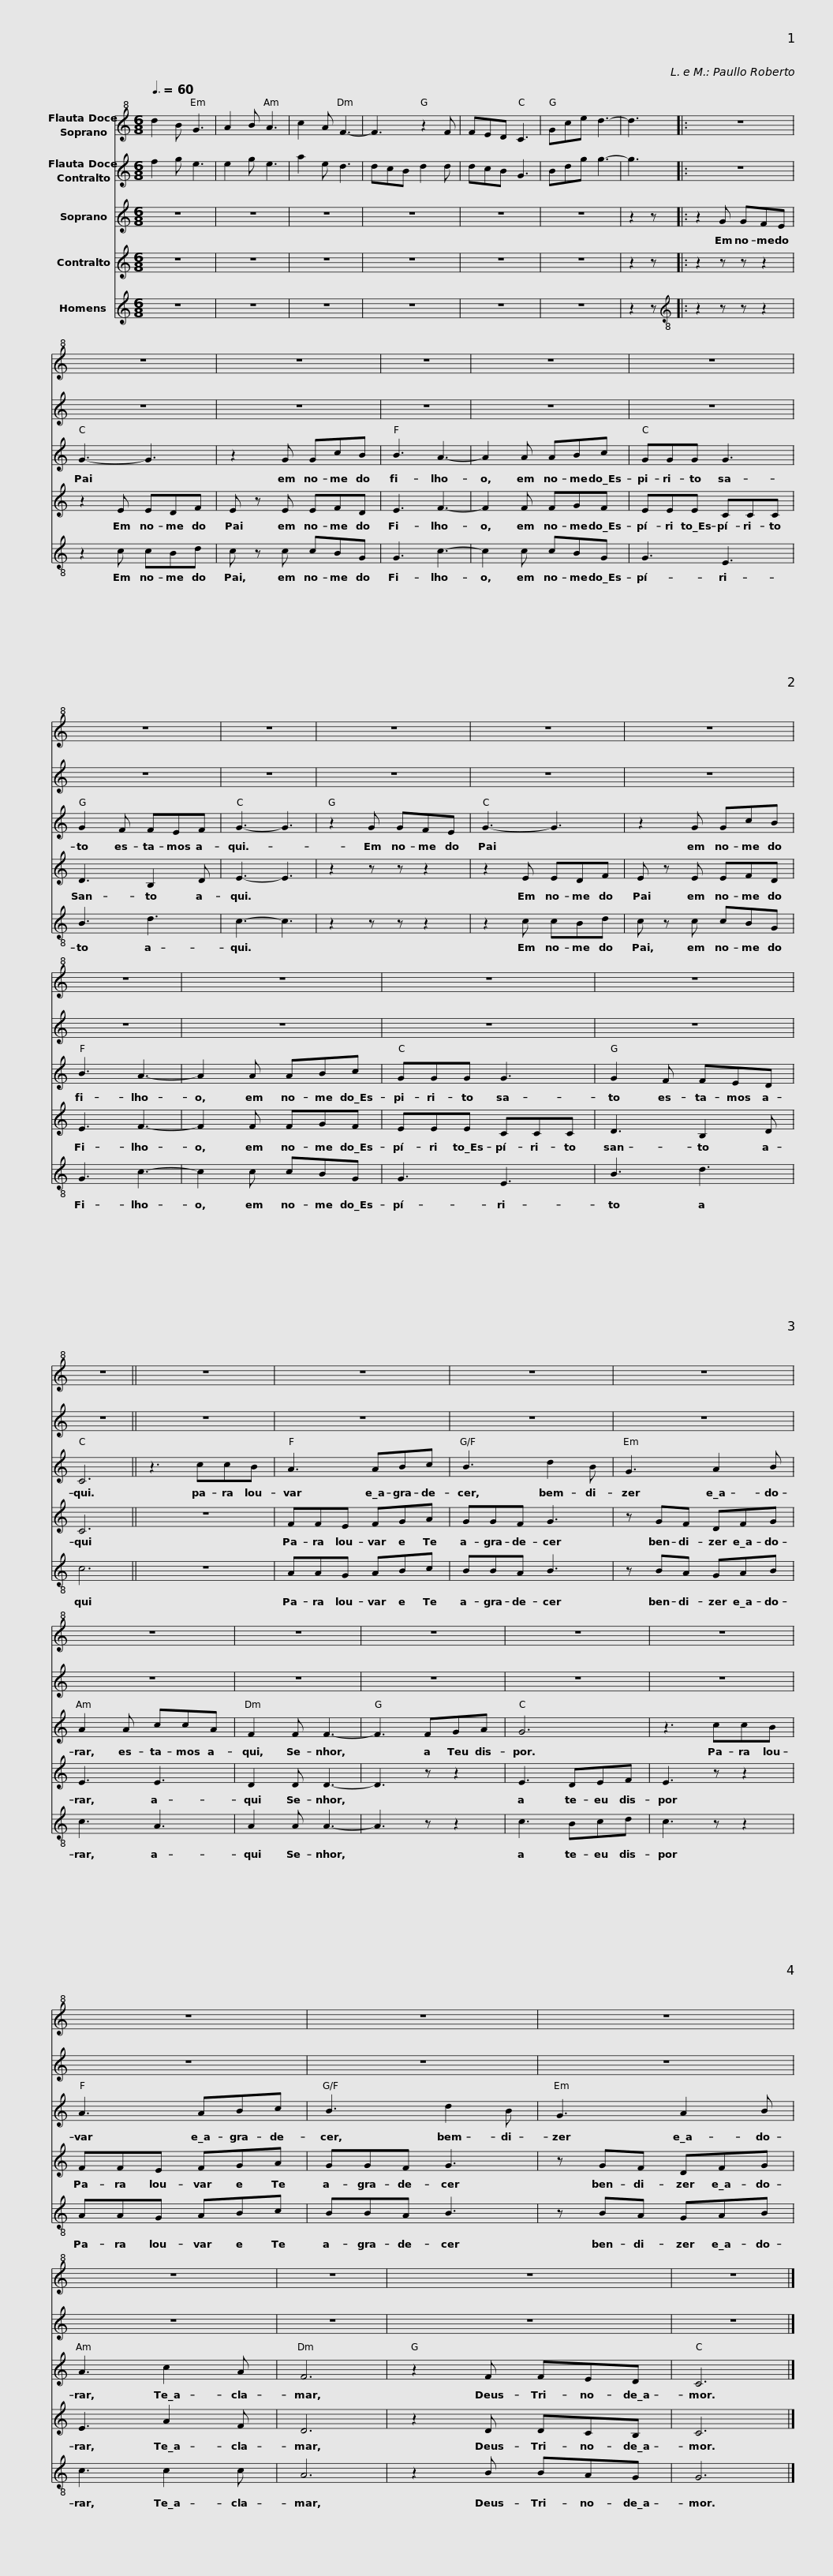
X:1
%%score 1 2 3 4 5
L:1/8
Q:3/8=60
M:6/8
I:linebreak $
K:C
V:1 treble+8
V:2 treble
V:3 treble
V:4 treble
V:5 treble
V:1
 d2 B G3 | A2 B A3 | c2 A F3- | F3 z2 F | FED C3 | %5
 Gce d3- | d3 |:$ z6 | z6 | z6 | %10
 z6 | z6 | z6 |$ z6 | z6 | %15
 z6 | z6 | z6 | z6 | z6 |$ %20
 z6 | z6 | z6 || z6 | z6 | %25
 z6 | z6 |$ z6 | z6 | z6 | %30
 z6 | z6 | z6 | z6 |$ z6 | %35
 z6 | z6 | z6 | z6 |] %39
V:2
 f2 g e3 | e2 g e3 | a2 e d3 | dcB d2 d | dcB G3 | %5
 Bdg g3- | g3 |:$ z6 | z6 | z6 | %10
 z6 | z6 | z6 |$ z6 | z6 | %15
 z6 | z6 | z6 | z6 | z6 |$ %20
 z6 | z6 | z6 || z6 | z6 | %25
 z6 | z6 |$ z6 | z6 | z6 | %30
 z6 | z6 | z6 | z6 |$ z6 | %35
 z6 | z6 | z6 | z6 |] %39
V:3
 z6 | z6 | z6 | z6 | z6 | %5
 z6 | z2 z |:$ z2 G GFE | G3- G3 | z2 G GcB | %10
 B3 A3- | A2 A ABc | GGG G3 |$ G2 F FEF | G3- G3 | %15
 z2 G GFE | G3- G3 | z2 G GcB | B3 A3- | A2 A ABc |$ %20
 GGG G3 | G2 F FED | C6 || z3 ccB | A3 ABc | %25
 B3 d2 B | G3 A2 B |$ A2 A ccA | F2 F F3- | F3 FGA | %30
 G6 | z3 ccB | A3 ABc | B3 d2 B |$ G3 A2 B | %35
 A3 c2 A | F6 | z2 F FED | C6 |] %39
V:4
 z6 | z6 | z6 | z6 | z6 | %5
 z6 | z2 z |:$ z2 z z z2 | z2 E EDF | E z E EFD | %10
 E3 F3- | F2 F FGF | EEE CCC |$ D3 B,2 D | E3- E3 | %15
 z2 z z z2 | z2 E EDF | E z E EFD | E3 F3- | F2 F FGF |$ %20
 EEE CCC | D3 B,2 D | C6 || z6 | FFE FGA | %25
 GGF G3 | z GF DFG |$ E3 E3 | D2 D D3- | D3 z z2 | %30
 E3 DEF | E3 z z2 | FFE FGA | GGF G3 |$ z GF DFG | %35
 E3 A2 F | D6 | z2 D DCB, | C6 |] %39
V:5
 z6 | z6 | z6 | z6 | z6 | %5
 z6 | z2 z |:$[K:treble-8] z2 z z z2 | z2 c cBd | c z c cBG | %10
 G3 c3- | c2 c cBG | G3 E3 |$ B3 d3 | c3- c3 | %15
 z2 z z z2 | z2 c cBd | c z c cBG | G3 c3- | c2 c cBG |$ %20
 G3 E3 | B3 d3 | c6 || z6 | AAG ABc | %25
 BBA B3 | z BA GAB |$ c3 A3 | A2 A A3- | A3 z z2 | %30
 c3 Bcd | c3 z z2 | AAG ABc | BBA B3 |$ z BA GAB | %35
 c3 c2 c | A6 | z2 B BAG | G6 |] %39
